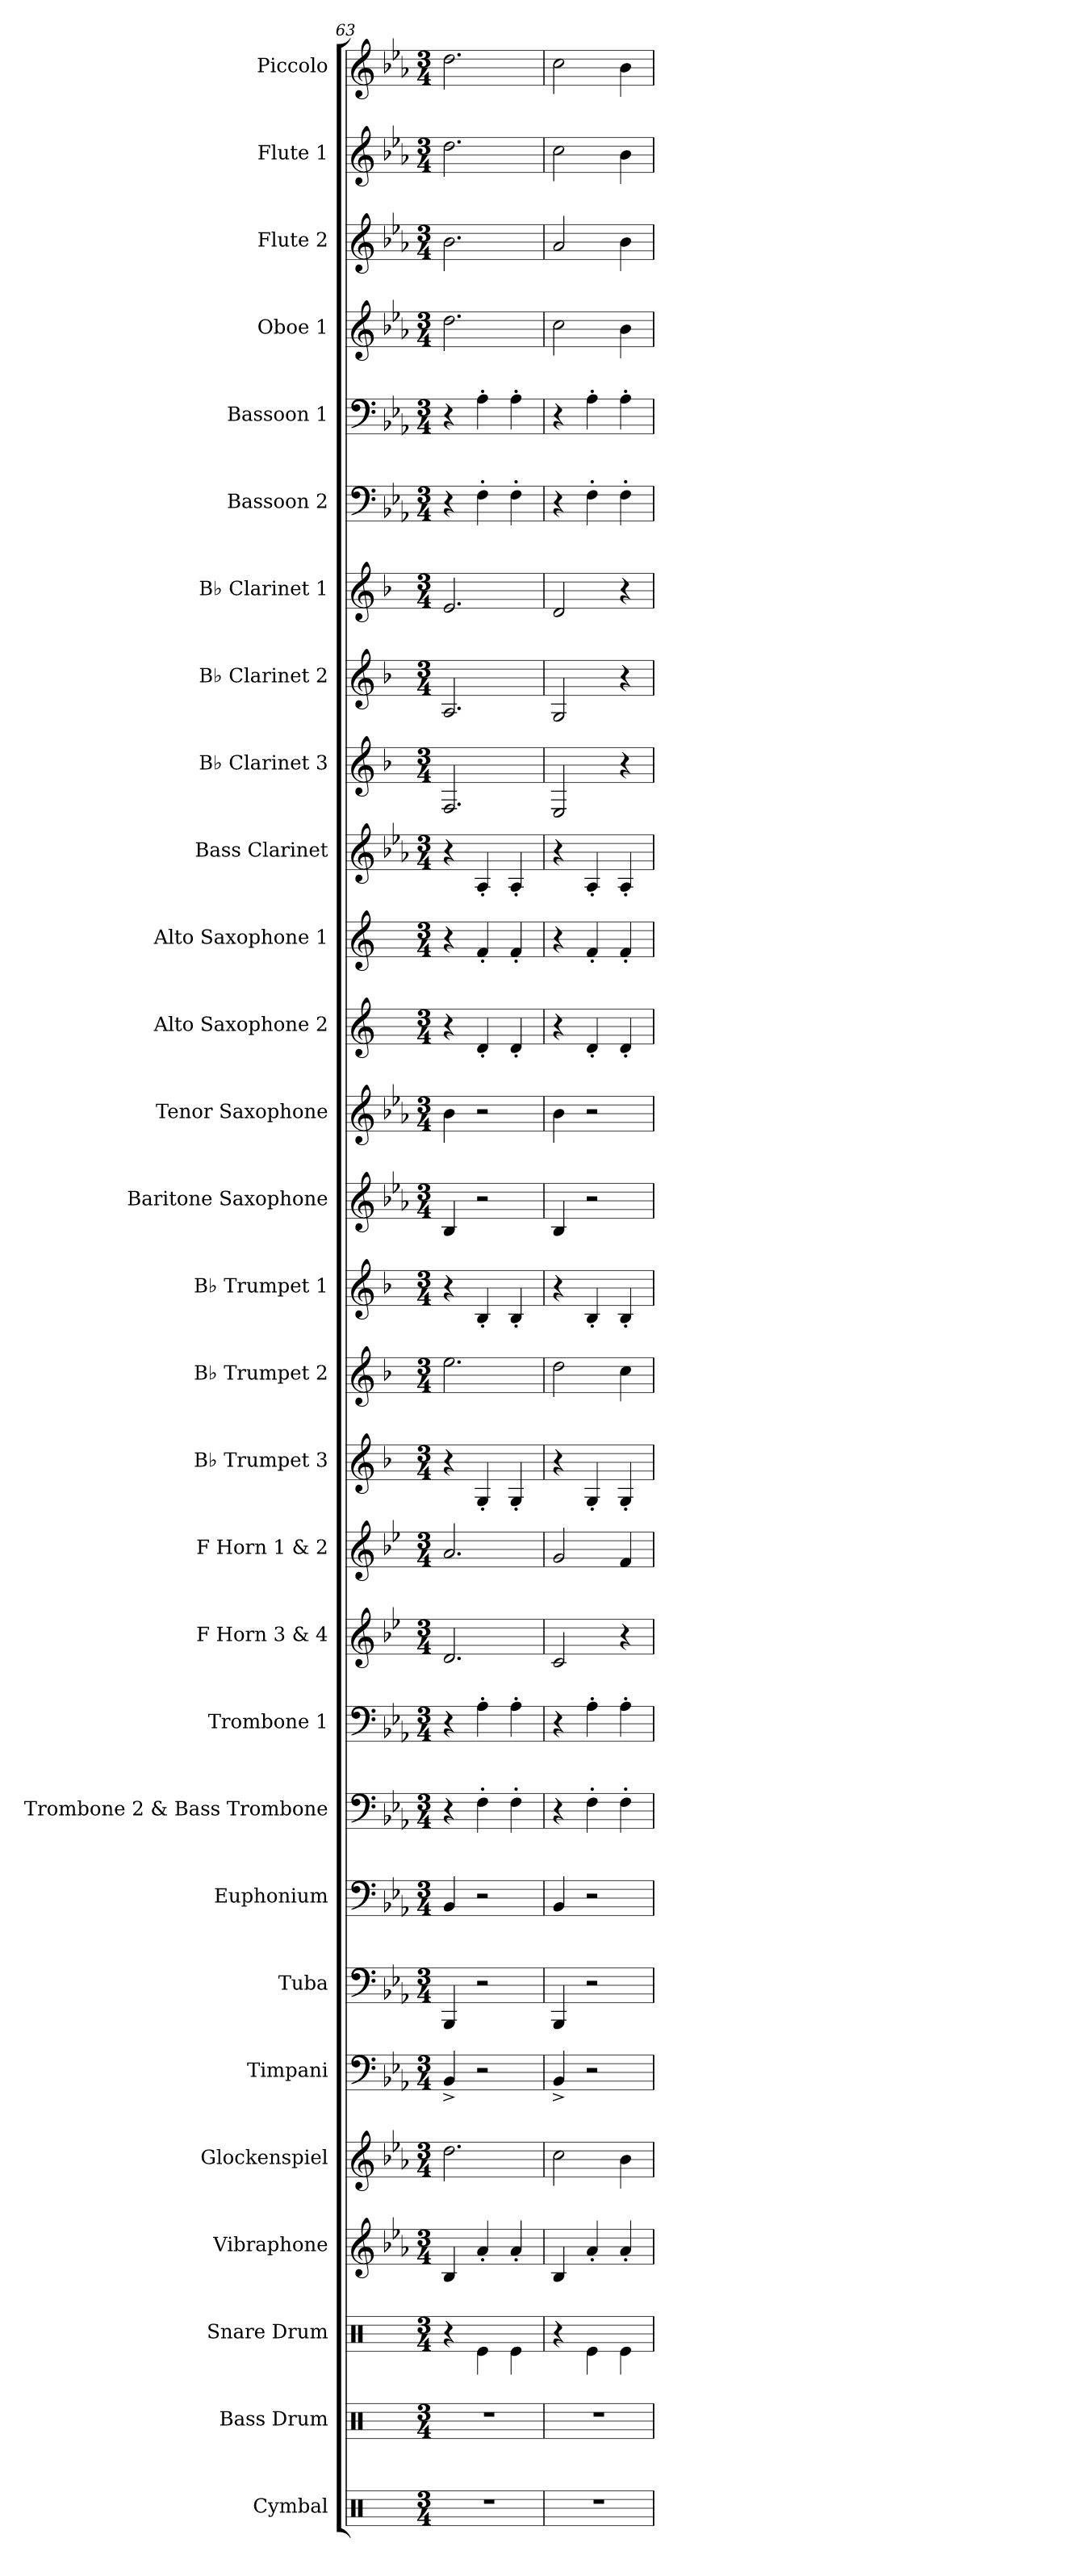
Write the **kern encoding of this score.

**kern	**kern	**kern	**kern	**kern	**kern	**kern	**kern	**kern	**kern	**kern	**kern	**kern	**kern	**kern	**kern	**kern	**kern	**kern	**kern	**kern	**kern	**kern	**kern	**kern	**kern	**kern	**kern	**kern
*part29	*part28	*part27	*part26	*part25	*part24	*part23	*part22	*part21	*part20	*part19	*part18	*part17	*part16	*part15	*part14	*part13	*part12	*part11	*part10	*part9	*part8	*part7	*part6	*part5	*part4	*part3	*part2	*part1
*staff29	*staff28	*staff27	*staff26	*staff25	*staff24	*staff23	*staff22	*staff21	*staff20	*staff19	*staff18	*staff17	*staff16	*staff15	*staff14	*staff13	*staff12	*staff11	*staff10	*staff9	*staff8	*staff7	*staff6	*staff5	*staff4	*staff3	*staff2	*staff1
*I"Cymbal	*I"Bass Drum	*I"Snare Drum	*I"Vibraphone	*I"Glockenspiel	*I"Timpani	*I"Tuba	*I"Euphonium	*I"Trombone 2 &amp; Bass Trombone	*I"Trombone 1	*I"F Horn 3 &amp; 4	*I"F Horn 1 &amp; 2	*I"B♭ Trumpet 3	*I"B♭ Trumpet 2	*I"B♭ Trumpet 1	*I"Baritone Saxophone	*I"Tenor Saxophone	*I"Alto Saxophone 2	*I"Alto Saxophone 1	*I"Bass Clarinet	*I"B♭ Clarinet 3	*I"B♭ Clarinet 2	*I"B♭ Clarinet 1	*I"Bassoon 2	*I"Bassoon 1	*I"Oboe 1	*I"Flute 2	*I"Flute 1	*I"Piccolo
*I'Cym.	*I'B. Dr.	*I'Sn. Dr.	*I'Vib.	*I'Glk.	*I'Timp.	*I'Tba.	*I'Euph.	*I'Tbn. 2 B. Tbn.	*I'Tbn. 1	*I'F Hn. 3 4	*I'F Hn. 1 2	*I'B♭ Tpt. 3	*I'B♭ Tpt. 2	*I'B♭ Tpt. 1	*I'Bar. Sax.	*I'T. Sax.	*I'A. Sax. 2	*I'A. Sax. 1	*I'B. Cl.	*I'B♭ Cl. 3	*I'B♭ Cl. 2	*I'B♭ Cl. 1	*I'Bsn. 2	*I'Bsn. 1	*I'Ob. 1	*I'Fl. 2	*I'Fl. 1	*I'Picc.
*clefX	*clefX	*clefX	*clefG2	*clefG2	*clefF4	*clefF4	*clefF4	*clefF4	*clefF4	*clefG2	*clefG2	*clefG2	*clefG2	*clefG2	*clefG2	*clefG2	*clefG2	*clefG2	*clefG2	*clefG2	*clefG2	*clefG2	*clefF4	*clefF4	*clefG2	*clefG2	*clefG2	*clefG2
*	*	*	*	*ITrd-14c-24	*	*	*	*	*	*ITrd4c7	*ITrd4c7	*ITrd1c2	*ITrd1c2	*ITrd1c2	*ITrd12c21	*ITrd8c14	*ITrd5c9	*ITrd5c9	*ITrd8c14	*ITrd1c2	*ITrd1c2	*ITrd1c2	*	*	*	*	*	*ITrd-7c-12
*k[]	*k[]	*k[]	*k[b-e-a-]	*k[b-e-a-]	*k[b-e-a-]	*k[b-e-a-]	*k[b-e-a-]	*k[b-e-a-]	*k[b-e-a-]	*k[b-e-a-]	*k[b-e-a-]	*k[b-e-a-]	*k[b-e-a-]	*k[b-e-a-]	*k[b-e-a-]	*k[b-e-a-]	*k[b-e-a-]	*k[b-e-a-]	*k[b-e-a-]	*k[b-e-a-]	*k[b-e-a-]	*k[b-e-a-]	*k[b-e-a-]	*k[b-e-a-]	*k[b-e-a-]	*k[b-e-a-]	*k[b-e-a-]	*k[b-e-a-]
*M3/4	*M3/4	*M3/4	*M3/4	*M3/4	*M3/4	*M3/4	*M3/4	*M3/4	*M3/4	*M3/4	*M3/4	*M3/4	*M3/4	*M3/4	*M3/4	*M3/4	*M3/4	*M3/4	*M3/4	*M3/4	*M3/4	*M3/4	*M3/4	*M3/4	*M3/4	*M3/4	*M3/4	*M3/4
=63	=63	=63	=63	=63	=63	=63	=63	=63	=63	=63	=63	=63	=63	=63	=63	=63	=63	=63	=63	=63	=63	=63	=63	=63	=63	=63	=63	=63
2.r	2.r	4r	4B-/	2.dddd\	4BB-^/	4BBB-/	4BB-/	4r	4r	2.G/	2.d/	4r	2.dd\	4r	4BB-/	4B-\	4r	4r	4r	2.E-/	2.G/	2.d/	4r	4r	2.dd\	2.b-\	2.dd\	2.ddd\
.	.	4Re\	4a-'/	.	2r	2r	2r	4F'\	4A-'\	.	.	4F'/	.	4A-'/	2r	2r	4F'/	4A-'/	4AA-'/	.	.	.	4F'\	4A-'\	.	.	.	.
.	.	4Re\	4a-'/	.	.	.	.	4F'\	4A-'\	.	.	4F'/	.	4A-'/	.	.	4F'/	4A-'/	4AA-'/	.	.	.	4F'\	4A-'\	.	.	.	.
=64	=64	=64	=64	=64	=64	=64	=64	=64	=64	=64	=64	=64	=64	=64	=64	=64	=64	=64	=64	=64	=64	=64	=64	=64	=64	=64	=64	=64
2.r	2.r	4r	4B-/	2cccc\	4BB-^/	4BBB-/	4BB-/	4r	4r	2F/	2c/	4r	2cc\	4r	4BB-/	4B-\	4r	4r	4r	2D/	2F/	2c/	4r	4r	2cc\	2a-/	2cc\	2ccc\
.	.	4Re\	4a-'/	.	2r	2r	2r	4F'\	4A-'\	.	.	4F'/	.	4A-'/	2r	2r	4F'/	4A-'/	4AA-'/	.	.	.	4F'\	4A-'\	.	.	.	.
.	.	4Re\	4a-'/	4bbb-\	.	.	.	4F'\	4A-'\	4r	4B-/	4F'/	4b-\	4A-'/	.	.	4F'/	4A-'/	4AA-'/	4r	4r	4r	4F'\	4A-'\	4b-\	4b-\	4b-\	4bb-\
=	=	=	=	=	=	=	=	=	=	=	=	=	=	=	=	=	=	=	=	=	=	=	=	=	=	=	=	=
*-	*-	*-	*-	*-	*-	*-	*-	*-	*-	*-	*-	*-	*-	*-	*-	*-	*-	*-	*-	*-	*-	*-	*-	*-	*-	*-	*-	*-
